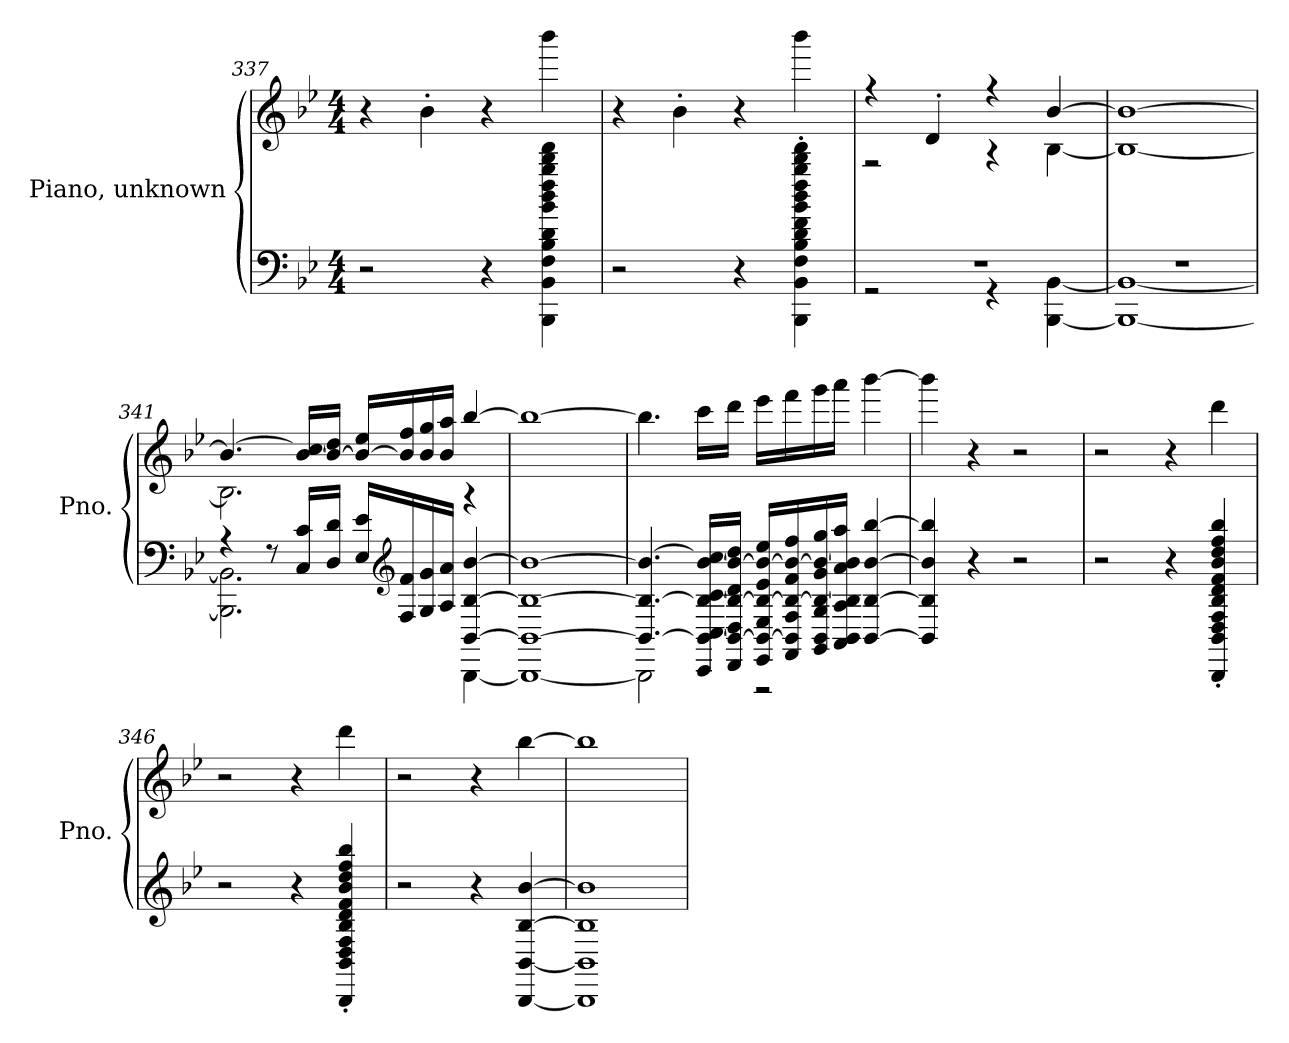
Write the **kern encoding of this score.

**kern	**kern
*part1	*part1
*staff2	*staff1
*I"Piano, unknown	*
*I'Pno.	*
*clefF4	*clefG2
*k[b-e-]	*k[b-e-]
*M4/4	*M4/4
=337	=337
2r	4r
.	4b-'\
4r	4r
4BBB-\ 4BB-\ 4F\ 4B-\ 4d\ 4b-\ 4dd\ 4ff\ 4bb-\ 4ddd\ 4fff\	4bbb-\
=338	=338
2r	4r
.	4b-'\
4r	4r
4BBB-\' 4BB-\' 4F\' 4B-\' 4d\' 4f\' 4b-\' 4dd\' 4ff\' 4bb-\' 4ddd\' 4fff\'	4bbb-\
!!LO:LB:g=z
=339	=339
*^	*^
1r	2r	4r	2r
.	.	4d'/	.
.	4r	4r	4r
.	[4BBB-\ [4BB-\	[4b-/	[4B-\
=340	=340	=340	=340
1r	1BBB-_ 1BB-_	1b-_	1B-_
=341	=341	=341	=341
4r	2.BBB-\] 2.BB-\]	4.b-/_	2.B-\]
8r	.	.	.
16C/ 16c/LL	.	16b-/_ 16cc/LL	.
16D/ 16d/JJ	.	16b-/_ 16dd/JJ	.
16E-/ 16e-/LL	.	16b-/_ 16ee-/LL	.
*clefG2	*	*	*
16F/ 16f/	.	16b-/] 16ff/	.
16G/ 16g/	.	16b-/ 16gg/	.
16A/ 16a/JJ	.	16b-/ 16aa/JJ	.
[4BB-/ [4B-/ [4b-/	[4BBB-\	[4bb-/	4r
*	*	*v	*v
=342	=342	=342
1BB-_ 1B-_ 1b-_	1BBB-_	1bb-_
=343	=343	=343
4.BB-/_ 4.B-/_ 4.b-/_	2BBB-\]	4.bb-\]
16CC/ 16BB-/_ 16C/ 16B-/_ 16c/ 16b-/_ 16cc/LL	.	16ccc\LL
16DD/ 16BB-/_ 16D/ 16B-/_ 16d/ 16b-/_ 16dd/JJ	.	16ddd\JJ
16EE-/ 16BB-/_ 16E-/ 16B-/_ 16e-/ 16b-/_ 16ee-/LL	2r	16eee-\LL
16FF/ 16BB-/] 16F/ 16B-/_ 16f/ 16b-/_ 16ff/	.	16fff\
16GG/ 16BB-/ 16G/ 16B-/_ 16g/ 16b-/_ 16gg/	.	16ggg\
16AA/ 16BB-/ 16A/ 16B-/] 16a/ 16b-/] 16aa/JJ	.	16aaa\JJ
[4BB-/ [4B-/ [4b-/ [4bb-/	.	[4bbb-\
*v	*v	*
=344	=344
4BB-/] 4B-/] 4b-/] 4bb-/]	4bbb-\]
4r	4r
2r	2r
!!LO:PB:g=z
=345	=345
2r	2r
4r	4r
4BBB-/' 4BB-/' 4D/' 4F/' 4B-/' 4d/' 4f/' 4b-/' 4dd/' 4ff/' 4bb-/'	4ddd\
=346	=346
2r	2r
4r	4r
4BBB-/' 4BB-/' 4D/' 4F/' 4B-/' 4d/' 4f/' 4b-/' 4dd/' 4ff/' 4bb-/'	4ddd\
=347	=347
2r	2r
4r	4r
[4BBB-/ [4BB-/ [4B-/ [4b-/	[4bb-\
=348	=348
1BBB-] 1BB-] 1B-] 1b-]	1bb-]
=	=
*-	*-
